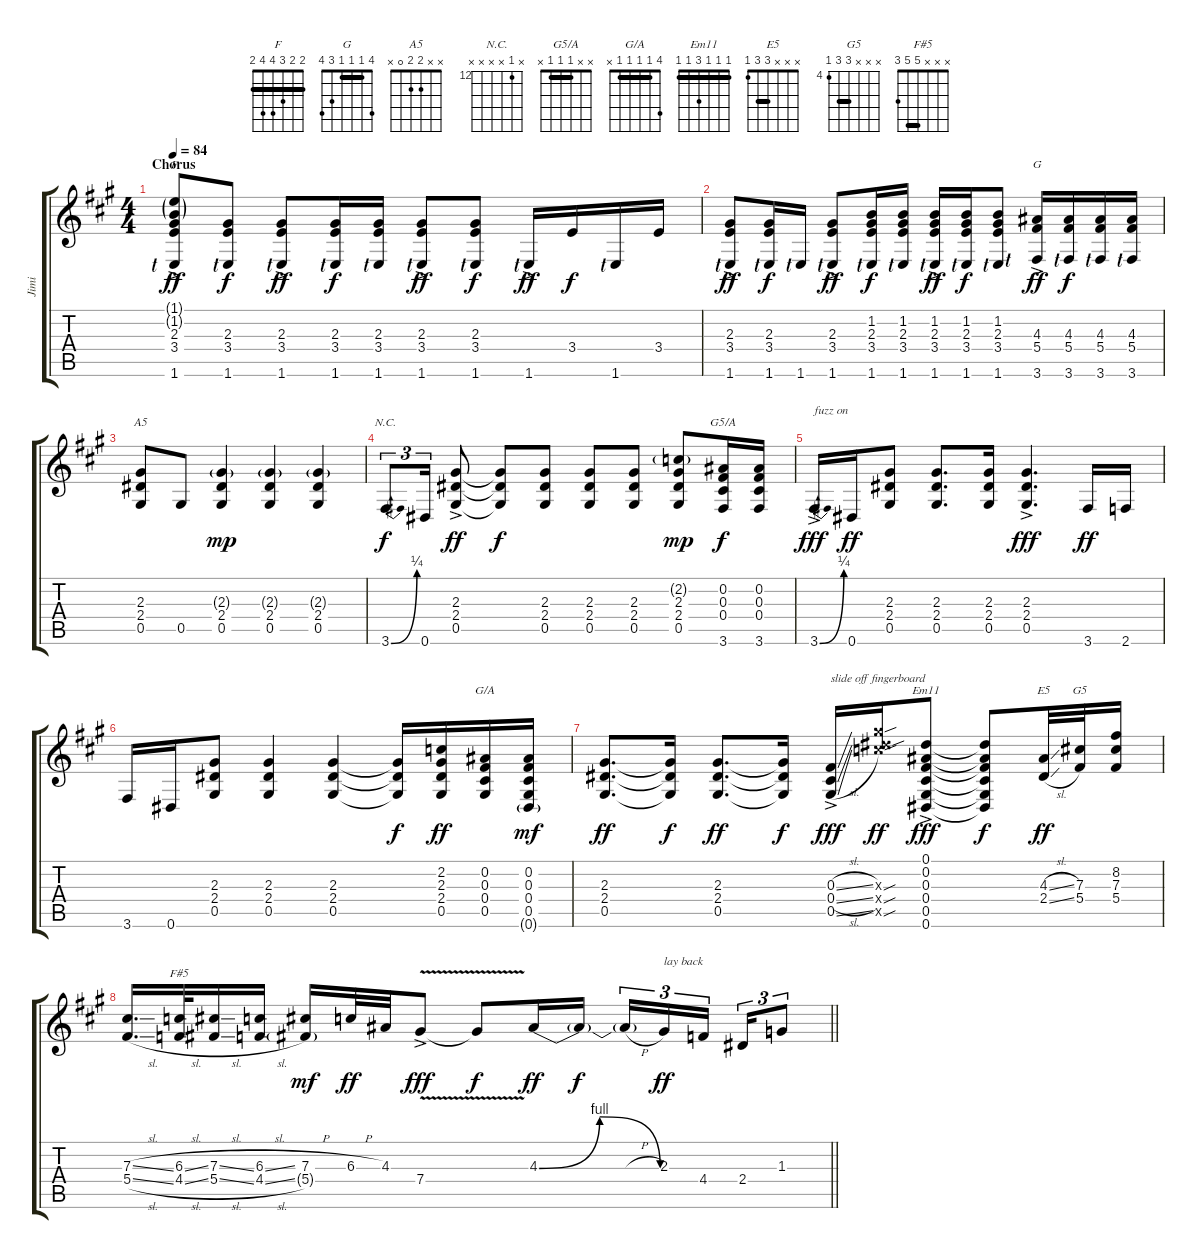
\track ("Jimi" "Jimi") {instrument overdrivenguitar}
\staff {score tabs}
\tuning (Eb4 Bb3 Gb3 Db3 Ab2 Eb2) {hide}
\chord ("F" 2 2 3 4 4 2) {barre 2}
\chord ("G" 4 1 1 1 3 4) {barre 1}
\chord ("A5" x x 2 2 0 x) {barre 0}
\chord ("N.C." x 12 x x x x) {firstfret 12}
\chord ("G5/A" x x 1 1 1 x) {barre 1}
\chord ("G/A" 4 1 1 1 1 x) {barre 1}
\chord ("Em11" 1 1 1 3 1 1) {barre 1}
\chord ("E5" x x x 3 3 1) {barre 3}
\chord ("G5" x x x 6 6 4) {firstfret 4 barre 6}
\chord ("F#5" x x x 5 5 3) {barre 5}
\ts (4 4)
\section ("" "Chorus")
\tempo 84
\clef g2
\ks a
(1.1{g} 1.2{g} 2.3{ac} 3.4{ac} 1.6{ac lf 1}).8{ch "F" dy ff} (2.3 3.4 1.6{lf 1}).8{dy f} (2.3{ac} 3.4{ac} 1.6{ac lf 1}).8{dy ff} (2.3 3.4 1.6{lf 1}).16{dy f} (2.3 3.4 1.6{lf 1}).16 (2.3{ac} 3.4{ac} 1.6{ac lf 1}).8{dy ff} (2.3 3.4 1.6{lf 1}).8{dy f} 1.6{ac lf 1}.16{dy ff} 3.4.16{dy f} 1.6{lf 1}.16 3.4.16 |
(2.3{ac} 3.4{ac} 1.6{ac lf 1}).8{dy ff} (2.3 3.4 1.6{lf 1}).16{dy f} 1.6{lf 1}.16 (2.3{ac} 3.4{ac} 1.6{ac lf 1}).8{dy ff} (1.2 2.3 3.4 1.6{lf 1}).16{dy f} (1.2 2.3 3.4 1.6{lf 1}).16 (1.2{ac} 2.3{ac} 3.4{ac} 1.6{ac lf 1}).16{dy ff} (1.2 2.3 3.4 1.6{lf 1}).16{dy f} (1.2 2.3 3.4 1.6{lf 1}).8 (4.3{ac} 5.4{ac} 3.6{ac lf 1}).16{ch "G" dy ff} (4.3 5.4 3.6{lf 1}).16{dy f} (4.3 5.4 3.6{lf 1}).16 (4.3 5.4 3.6{lf 1}).16 |
(2.3 2.4 0.5).8{ch "A5"} 0.5.8 (2.3{g} 2.4 0.5).4{dy mp} (2.3{g} 2.4 0.5).4 (2.3{g} 2.4 0.5).4 |
3.6{be (bend 0 0 60 1)}.8{tu (3 2) ch "N.C." dy f} 0.6.16{tu (3 2)} (2.3{ac} 2.4{ac} 0.5{ac}).8{dy ff} (2.3{t} 2.4{t} 0.5{t}).8{dy f} (2.3 2.4 0.5).8 (2.3 2.4 0.5).8 (2.3 2.4 0.5).8 (2.2{g} 2.3 2.4 0.5).8{dy mp} (0.2 0.3 0.4 3.6).16{ch "G5/A" dy f} (0.2 0.3 0.4 3.6).16 |
3.6{be (bend 0 0 60 1) ac}.16{txt "fuzz on" dy fff} 0.6.16{dy ff} (2.3 2.4 0.5).8 (2.3 2.4 0.5).8{d} (2.3 2.4 0.5).16 (2.3{ac} 2.4{ac} 0.5{ac}).4{d dy fff} 3.6.16{dy ff} 2.6.16 |
3.6.16 0.6.16 (2.3 2.4 0.5).8 (2.3 2.4 0.5).4 (2.3 2.4 0.5).4 (2.3{t} 2.4{t} 0.5{t}).16{dy f} (2.2 2.3 2.4 0.5).16{dy ff} (0.2 0.3 0.4 0.5).16{ch "G/A"} (0.2 0.3 0.4 0.5 0.6{g}).16{dy mf} |
(2.3 2.4 0.5).8{d dy ff} (2.3{t} 2.4{t} 0.5{t}).16{dy f} (2.3 2.4 0.5).8{d dy ff} (2.3{t} 2.4{t} 0.5{t}).16{dy f} (0.3{sl ac} 0.4{sl ac} 0.5{sl ac}).16{txt "slide off fingerboard" dy fff} (14.3{sou x} 14.4{sou x} 16.5{sou x}).16{dy ff} (0.1{ac} 0.2{ac} 0.3{ac} 0.4{ac} 0.5{ac} 0.6{ac}).8{ch "Em11" dy fff} (0.1{t} 0.2{t} 0.3{t} 0.4{t} 0.5{t} 0.6{t}).8{dy f} (4.3{sl} 2.4{sl}).32{ch "E5" dy ff} (7.3 5.4).32{ch "G5"} (8.2 7.3 5.4).16 |
\barLineRight lightlight
(7.3{sl} 5.4{sl}).16{d} (6.3{sl} 4.4{sl}).32{ch "F#5"} (7.3{sl} 5.4{sl}).16 (6.3{sl} 4.4{sl}).16 (7.3{h} 5.4{g}).16{dy mf} 6.3{h}.32{dy ff} 4.3.32 7.4{v ac}.8{dy fff} 7.4{t}.8{dy f} 4.3{be (bendrelease 0 0 30 4 30 4 60 0)}.16{dy ff} 4.3{t}.16{dy f} 4.3{h t}.16{tu (3 2)} 2.3.16{tu (3 2) txt "lay back" dy ff} 4.4.16{tu (3 2) beam splitsecondary} 2.4.16{tu (3 2)} 1.3.8{tu (3 2)}
